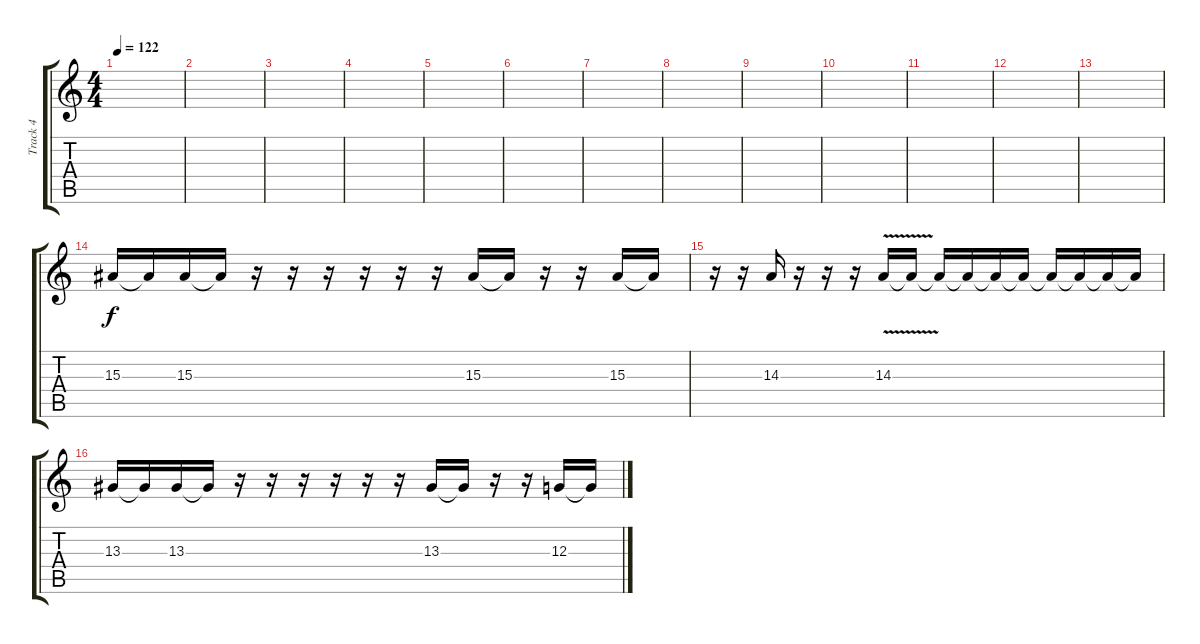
\track ("Track 4" "Track 4") {instrument baritonesax}
\staff {score tabs}
\tuning (E4 B3 G3 D3 A2 E2) {hide}
\ts (4 4)
\tempo 122
\clef g2
\ks c
|
|
|
|
|
|
|
|
|
|
|
|
|
15.3.16 15.3{t}.16 15.3.16 15.3{t}.16 r.16 r.16 r.16 r.16 r.16 r.16 15.3.16 15.3{t}.16 r.16 r.16 15.3.16 15.3{t}.16 |
r.16 r.16 14.3.16 r.16 r.16 r.16 14.3{v}.16 14.3{t}.16 14.3{t}.16 14.3{t}.16 14.3{t}.16 14.3{t}.16 14.3{t}.16 14.3{t}.16 14.3{t}.16 14.3{t}.16 |
13.3.16 13.3{t}.16 13.3.16 13.3{t}.16 r.16 r.16 r.16 r.16 r.16 r.16 13.3.16 13.3{t}.16 r.16 r.16 12.3.16 12.3{t}.16
